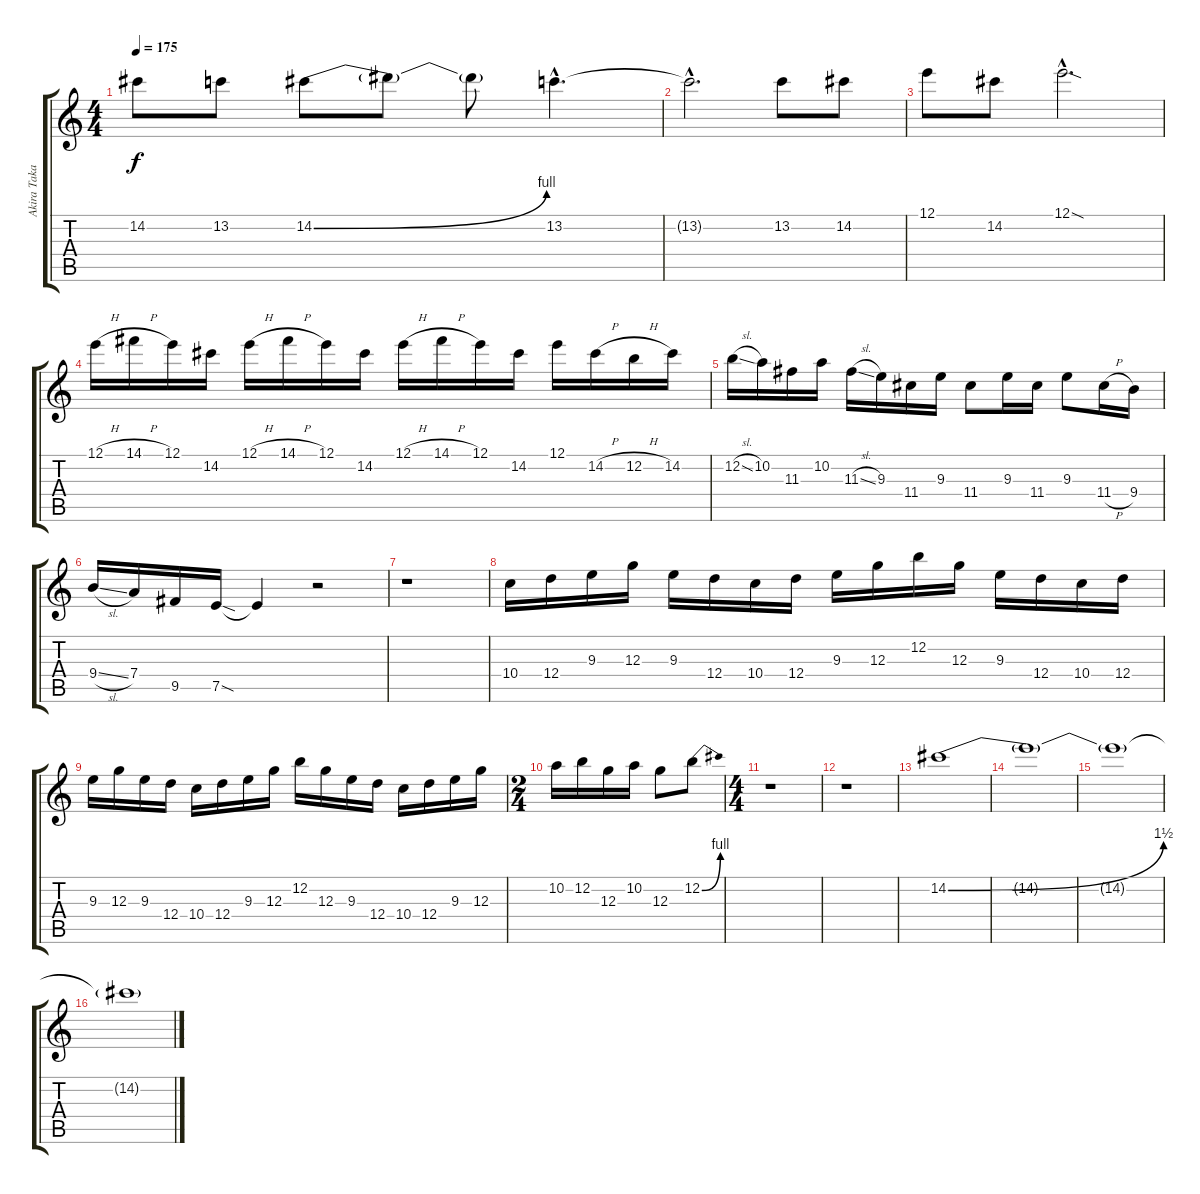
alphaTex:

\track ("Akira Takasaki 2" "Akira Taka") {instrument distortionguitar}
\staff {score tabs}
\tuning (E4 B3 G3 D3 A2 E2) {hide}
\ts (4 4)
\tempo 175
\clef g2
\ks c
14.2.8{dy f} 13.2.8 14.2{be (bend 0 0 60 4)}.8 14.2{t}.8 14.2{t}.8 13.2{hac}.4{d} |
13.2{hac t}.2{d} 13.2.8 14.2.8 |
12.1.8 14.2.8 12.1{sod hac}.2{d} |
12.1{h}.16 14.1{h}.16 12.1.16 14.2.16 12.1{h}.16 14.1{h}.16 12.1.16 14.2.16 12.1{h}.16 14.1{h}.16 12.1.16 14.2.16 12.1.16 14.2{h}.16 12.2{h}.16 14.2.16 |
12.2{sl}.16 10.2.16 11.3.16 10.2.16 11.3{sl}.16 9.3.16 11.4.16 9.3.16 11.4.8 9.3.16 11.4.16 9.3.8 11.4{h}.16 9.4.16 |
9.4{sl}.16 7.4.16 9.5.16 7.5{sod}.16 7.5{t}.4 r.2 |
r.1 |
10.4.16 12.4.16 9.3.16 12.3.16 9.3.16 12.4.16 10.4.16 12.4.16 9.3.16 12.3.16 12.2.16 12.3.16 9.3.16 12.4.16 10.4.16 12.4.16 |
9.3.16 12.3.16 9.3.16 12.4.16 10.4.16 12.4.16 9.3.16 12.3.16 12.2.16 12.3.16 9.3.16 12.4.16 10.4.16 12.4.16 9.3.16 12.3.16 |
\ts (2 4)
10.2.16 12.2.16 12.3.16 10.2.16 12.3.8 12.2{be (bend 0 0 60 4)}.8 |
\ts (4 4)
r.1 |
r.1 |
14.2{be (bend 0 0 60 6)}.1 |
14.2{t}.1 |
14.2{t}.1 |
14.2{t}.1
